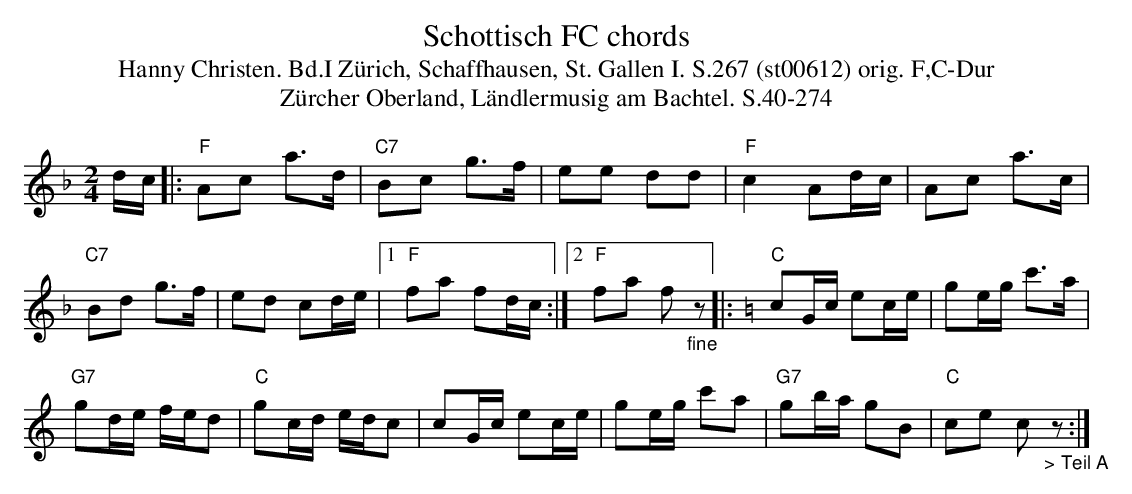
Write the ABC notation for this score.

X:1
T: Schottisch FC chords
T:Hanny Christen. Bd.I Zürich, Schaffhausen, St. Gallen I. S.267 (st00612) orig. F,C-Dur
T: Z\"urcher Oberland, L\"andlermusig am Bachtel. S.40-274
M:2/4
L:1/16
K:F %%MIDI gchordon
dc |: "F"A2c2 a3d | "C7"B2c2 g3f | e2e2 d2d2 | "F"c4 A2dc | A2c2 a3c |
"C7"B2d2 g3f | e2d2 c2de |1 "F"f2a2 f2dc :|2 "F"f2a2 f2"_fine"z2 |: [K:C] "C"c2Gc e2ce | g2eg c'3a |
"G7"g2de fed2 | "C"g2cd edc2 | c2Gc e2ce | g2eg c'2a2 | "G7"g2ba g2B2 | "C"c2e2 c2"_> Teil A"z2 :|
